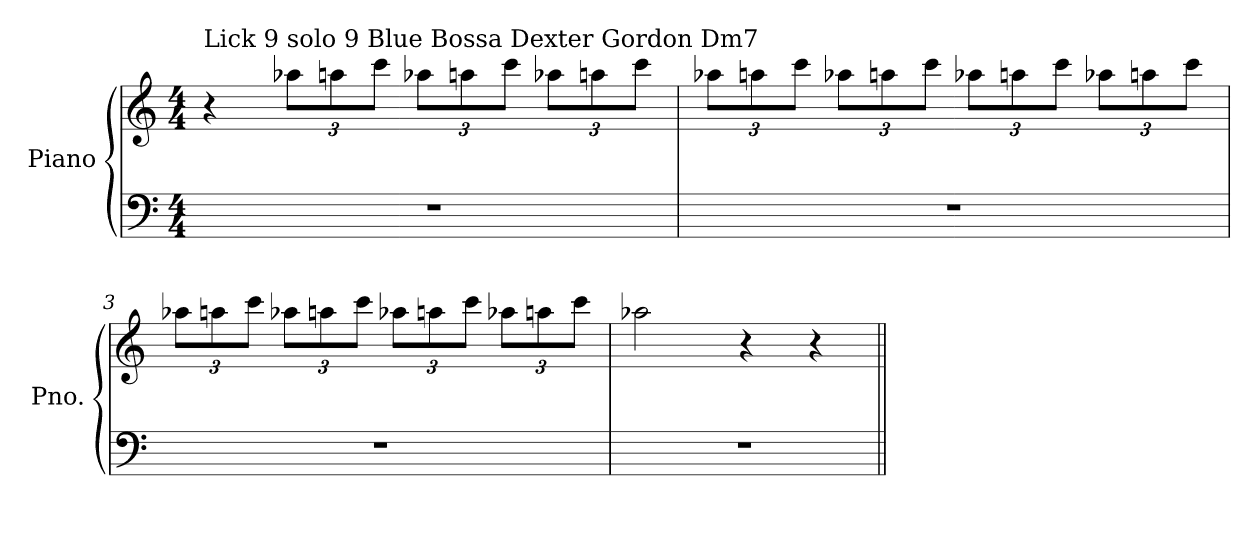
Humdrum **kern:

**kern	**kern
*part1	*part1
*staff2	*staff1
*I"Piano	*
*I'Pno.	*
*clefF4	*clefG2
*k[]	*k[]
*M4/4	*M4/4
*MM220	*MM220
=1	=1
!	!LO:TX:t=Lick 9 solo 9 Blue Bossa Dexter Gordon Dm7
1r	4r
*	*Xbrackettup
.	12aa-X\L
.	12aan\
.	12ccc\J
.	12aa-X\L
.	12aan\
.	12ccc\J
.	12aa-X\L
.	12aan\
.	12ccc\J
=2	=2
1r	12aa-X\L
.	12aan\
.	12ccc\J
.	12aa-X\L
.	12aan\
.	12ccc\J
.	12aa-X\L
.	12aan\
.	12ccc\J
.	12aa-X\L
.	12aan\
.	12ccc\J
!!LO:LB:g=z
=3	=3
1r	12aa-X\L
.	12aan\
.	12ccc\J
.	12aa-X\L
.	12aan\
.	12ccc\J
.	12aa-X\L
.	12aan\
.	12ccc\J
.	12aa-X\L
.	12aan\
.	12ccc\J
=4	=4
1r	2aa-X\
.	4r
.	4r
=||	=||
*-	*-
